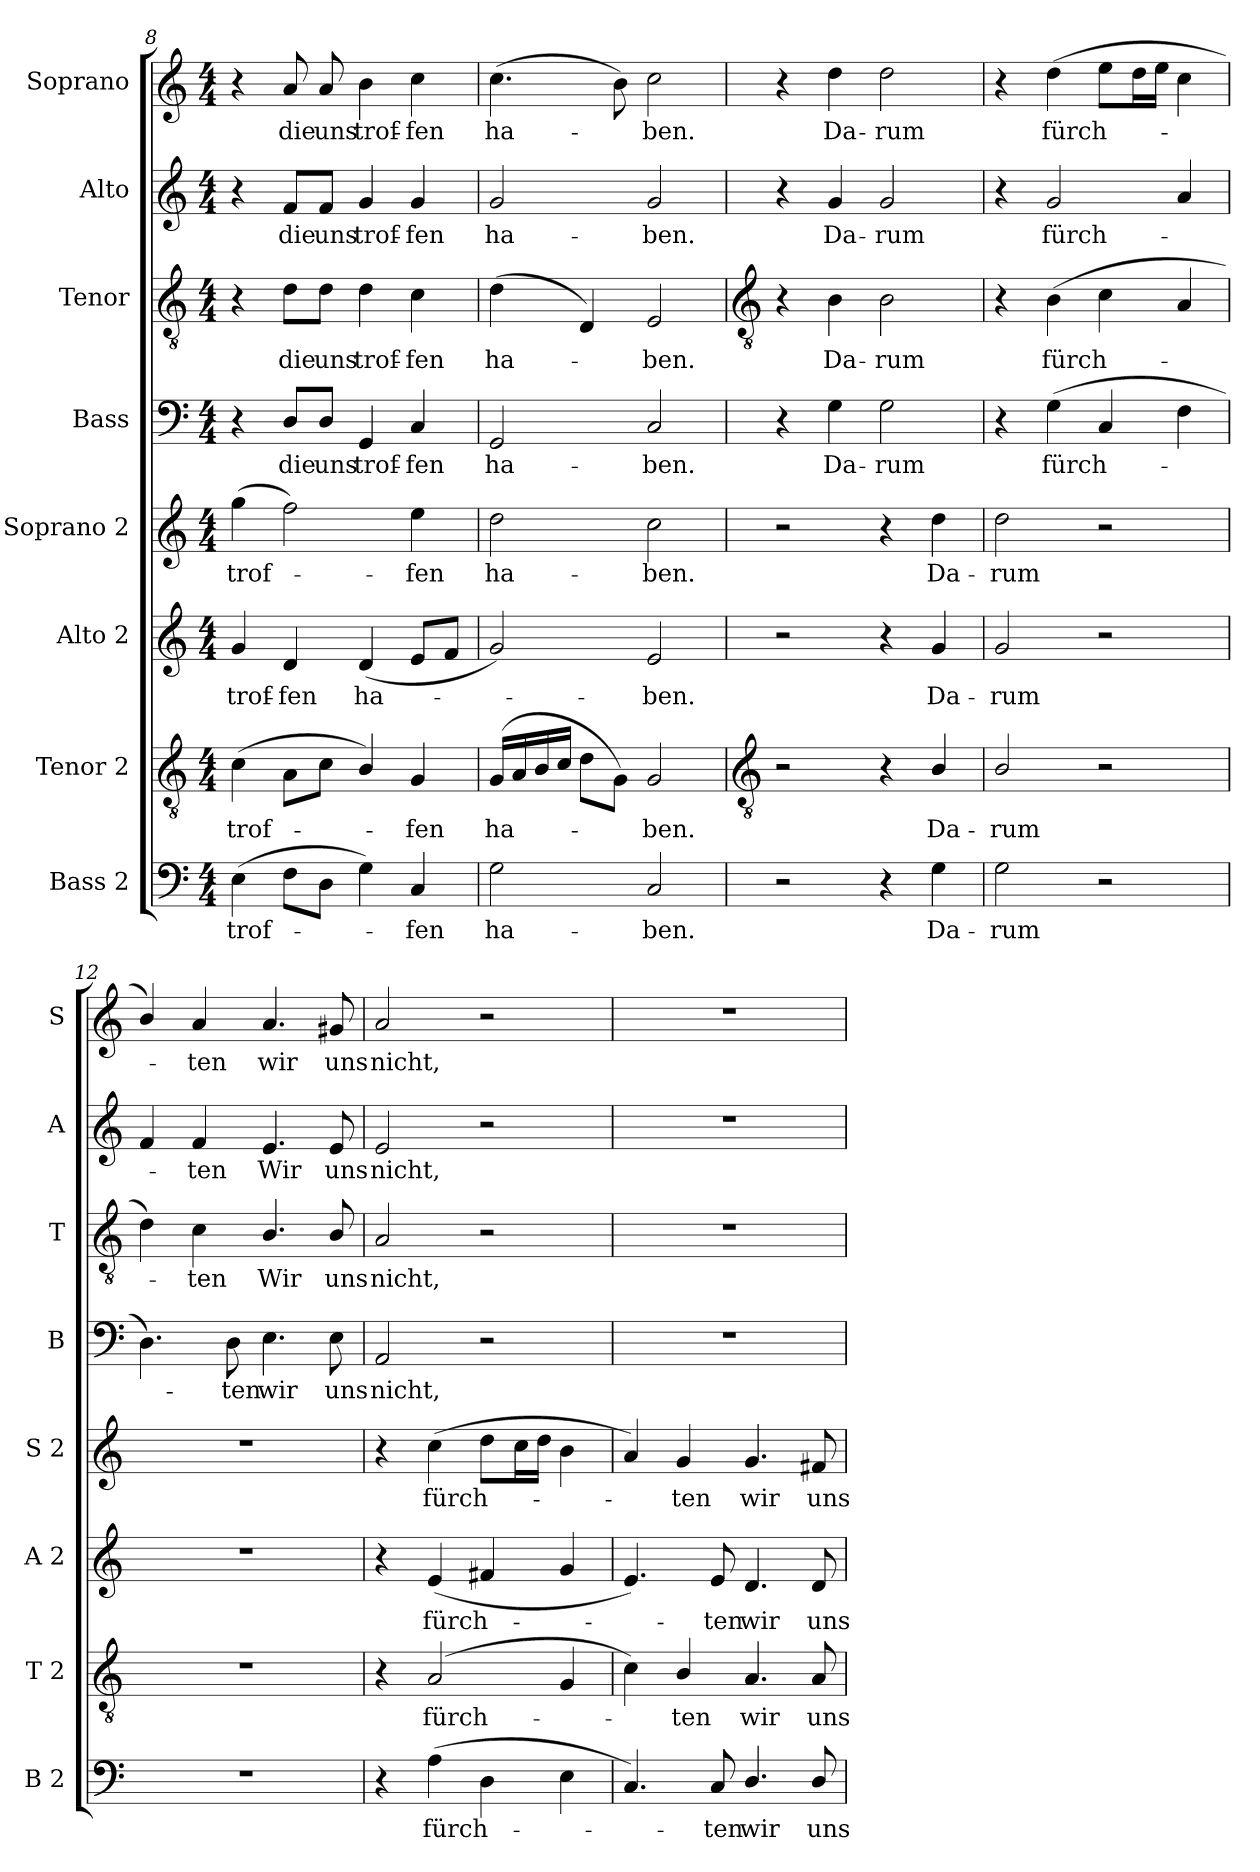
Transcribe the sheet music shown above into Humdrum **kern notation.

**kern	**text	**kern	**text	**kern	**text	**kern	**text	**kern	**text	**kern	**text	**kern	**text	**kern	**text
*part8	*part8	*part7	*part7	*part6	*part6	*part5	*part5	*part4	*part4	*part3	*part3	*part2	*part2	*part1	*part1
*staff8	*staff8	*staff7	*staff7	*staff6	*staff6	*staff5	*staff5	*staff4	*staff4	*staff3	*staff3	*staff2	*staff2	*staff1	*staff1
*I"Bass 2	*	*I"Tenor 2	*	*I"Alto 2	*	*I"Soprano 2	*	*I"Bass	*	*I"Tenor	*	*I"Alto	*	*I"Soprano	*
*I'B 2	*	*I'T 2	*	*I'A 2	*	*I'S 2	*	*I'B	*	*I'T	*	*I'A	*	*I'S	*
*clefF4	*	*clefGv2	*	*clefG2	*	*clefG2	*	*clefF4	*	*clefGv2	*	*clefG2	*	*clefG2	*
*k[]	*	*k[]	*	*k[]	*	*k[]	*	*k[]	*	*k[]	*	*k[]	*	*k[]	*
*C:	*	*C:	*	*C:	*	*C:	*	*C:	*	*C:	*	*C:	*	*C:	*
*M4/4	*	*M4/4	*	*M4/4	*	*M4/4	*	*M4/4	*	*M4/4	*	*M4/4	*	*M4/4	*
=8	=8	=8	=8	=8	=8	=8	=8	=8	=8	=8	=8	=8	=8	=8	=8
!	!LO:LY:b	!	!LO:LY:b	!	!LO:LY:b	!	!LO:LY:b	!	!	!	!	!	!	!	!
(>4E	trof-	(>4c	trof-	4g	trof-	(>4gg	trof-	4r	.	4r	.	4r	.	4r	.
!	!	!	!	!	!LO:LY:b	!	!	!	!LO:LY:b	!	!LO:LY:b	!	!LO:LY:b	!	!LO:LY:b
8FL	.	8AL	.	4d	-fen	2ff)	.	8D/L	die	8d\L	die	8f/L	die	8a	die
!	!	!	!	!	!	!	!	!	!LO:LY:b	!	!LO:LY:b	!	!LO:LY:b	!	!LO:LY:b
8DJ	.	8cJ	.	.	.	.	.	8D/J	uns	8d\J	uns	8f/J	uns	8a	uns
!	!	!	!	!	!LO:LY:b	!	!	!	!LO:LY:b	!	!LO:LY:b	!	!LO:LY:b	!	!LO:LY:b
4G)	.	4B/)	.	(<4d	ha-	.	.	4GG	trof-	4d	trof-	4g	trof-	4b	trof-
!	!LO:LY:b	!	!LO:LY:b	!	!	!	!LO:LY:b	!	!LO:LY:b	!	!LO:LY:b	!	!LO:LY:b	!	!LO:LY:b
4C	fen	4G	fen	8eL	.	4ee	fen	4C	-fen	4c	-fen	4g	-fen	4cc	-fen
.	.	.	.	8fJ	.	.	.	.	.	.	.	.	.	.	.
=9	=9	=9	=9	=9	=9	=9	=9	=9	=9	=9	=9	=9	=9	=9	=9
!	!LO:LY:b	!	!LO:LY:b	!	!	!	!LO:LY:b	!	!LO:LY:b	!	!LO:LY:b	!	!LO:LY:b	!	!LO:LY:b
2G	ha-	(<16GLL	ha-	2g)	.	2dd	ha-	2GG	ha-	(<4d	ha-	2g	ha-	(>4.cc	ha-
.	.	16A	.	.	.	.	.	.	.	.	.	.	.	.	.
.	.	16B	.	.	.	.	.	.	.	.	.	.	.	.	.
.	.	16cJJ	.	.	.	.	.	.	.	.	.	.	.	.	.
.	.	8dL	.	.	.	.	.	.	.	4D)	.	.	.	.	.
.	.	8GJ)	.	.	.	.	.	.	.	.	.	.	.	8b)	.
!	!LO:LY:b	!	!LO:LY:b	!	!LO:LY:b	!	!LO:LY:b	!	!LO:LY:b	!	!LO:LY:b	!	!LO:LY:b	!	!LO:LY:b
2C	-ben.	2G	ben.	2e	ben.	2cc	-ben.	2C	-ben.	2E	ben.	2g	-ben.	2cc	ben.
!!LO:LB:g=z
=10	=10	=10	=10	=10	=10	=10	=10	=10	=10	=10	=10	=10	=10	=10	=10
*	*	*clefGv2	*	*	*	*	*	*	*	*clefGv2	*	*	*	*	*
2r	.	2r	.	2r	.	2r	.	4r	.	4r	.	4r	.	4r	.
!	!	!	!	!	!	!	!	!	!LO:LY:b	!	!LO:LY:b	!	!LO:LY:b	!	!LO:LY:b
.	.	.	.	.	.	.	.	4G	Da-	4B	Da-	4g	Da-	4dd	Da-
!	!	!	!	!	!	!	!	!	!LO:LY:b	!	!LO:LY:b	!	!LO:LY:b	!	!LO:LY:b
4r	.	4r	.	4r	.	4r	.	2G	-rum	2B	-rum	2g	-rum	2dd	-rum
!	!LO:LY:b	!	!LO:LY:b	!	!LO:LY:b	!	!LO:LY:b	!	!	!	!	!	!	!	!
4G	Da-	4B/	Da-	4g	Da-	4dd	Da-	.	.	.	.	.	.	.	.
=11	=11	=11	=11	=11	=11	=11	=11	=11	=11	=11	=11	=11	=11	=11	=11
!	!LO:LY:b	!	!LO:LY:b	!	!LO:LY:b	!	!LO:LY:b	!	!	!	!	!	!	!	!
2G	-rum	2B/	-rum	2g	-rum	2dd	-rum	4r	.	4r	.	4r	.	4r	.
!	!	!	!	!	!	!	!	!	!LO:LY:b	!	!LO:LY:b	!	!LO:LY:b	!	!LO:LY:b
.	.	.	.	.	.	.	.	(>4G	fürch-	(>4B	fürch-	2g	fürch-	(>4dd	fürch-
2r	.	2r	.	2r	.	2r	.	4C	.	4c	.	.	.	8eeL	.
.	.	.	.	.	.	.	.	.	.	.	.	.	.	16ddL	.
.	.	.	.	.	.	.	.	.	.	.	.	.	.	16eeJJ	.
.	.	.	.	.	.	.	.	4F	.	4A	.	4a	.	4cc	.
=12	=12	=12	=12	=12	=12	=12	=12	=12	=12	=12	=12	=12	=12	=12	=12
1r	.	1r	.	1r	.	1r	.	4.D)	.	4d)	.	4f	.	4b/)	.
!	!	!	!	!	!	!	!	!	!	!	!LO:LY:b	!	!LO:LY:b	!	!LO:LY:b
.	.	.	.	.	.	.	.	.	.	4c	-ten	4f	ten	4a	ten
!	!	!	!	!	!	!	!	!	!LO:LY:b	!	!	!	!	!	!
.	.	.	.	.	.	.	.	8D	ten	.	.	.	.	.	.
!	!	!	!	!	!	!	!	!	!LO:LY:b	!	!LO:LY:b	!	!LO:LY:b	!	!LO:LY:b
.	.	.	.	.	.	.	.	4.E	wir	4.B/	Wir	4.e	Wir	4.a	wir
!	!	!	!	!	!	!	!	!	!LO:LY:b	!	!LO:LY:b	!	!LO:LY:b	!	!LO:LY:b
.	.	.	.	.	.	.	.	8E	uns	8B/	uns	8e	uns	8g#X	uns
=13	=13	=13	=13	=13	=13	=13	=13	=13	=13	=13	=13	=13	=13	=13	=13
!	!	!	!	!	!	!	!	!	!LO:LY:b	!	!LO:LY:b	!	!LO:LY:b	!	!LO:LY:b
4r	.	4r	.	4r	.	4r	.	2AA	nicht,	2A	nicht,	2e	nicht,	2a	nicht,
!	!LO:LY:b	!	!LO:LY:b	!	!LO:LY:b	!	!LO:LY:b	!	!	!	!	!	!	!	!
(>4A	fürch-	(<2A	fürch-	(<4e	fürch-	(>4cc	fürch-	.	.	.	.	.	.	.	.
4D	.	.	.	4f#X	.	8ddL	.	2r	.	2r	.	2r	.	2r	.
.	.	.	.	.	.	16ccL	.	.	.	.	.	.	.	.	.
.	.	.	.	.	.	16ddJJ	.	.	.	.	.	.	.	.	.
4E	.	4G	.	4g	.	4b	.	.	.	.	.	.	.	.	.
=14	=14	=14	=14	=14	=14	=14	=14	=14	=14	=14	=14	=14	=14	=14	=14
4.C)	.	4c)	.	4.e)	.	4a)	.	1r	.	1r	.	1r	.	1r	.
!	!	!	!LO:LY:b	!	!	!	!LO:LY:b	!	!	!	!	!	!	!	!
.	.	4B/	ten	.	.	4g	ten	.	.	.	.	.	.	.	.
!	!LO:LY:b	!	!	!	!LO:LY:b	!	!	!	!	!	!	!	!	!	!
8C	ten	.	.	8e	ten	.	.	.	.	.	.	.	.	.	.
!	!LO:LY:b	!	!LO:LY:b	!	!LO:LY:b	!	!LO:LY:b	!	!	!	!	!	!	!	!
4.D/	wir	4.A	wir	4.d	wir	4.g	wir	.	.	.	.	.	.	.	.
!	!LO:LY:b	!	!LO:LY:b	!	!LO:LY:b	!	!LO:LY:b	!	!	!	!	!	!	!	!
8D/	uns	8A	uns	8d	uns	8f#X	uns	.	.	.	.	.	.	.	.
=	=	=	=	=	=	=	=	=	=	=	=	=	=	=	=
*-	*-	*-	*-	*-	*-	*-	*-	*-	*-	*-	*-	*-	*-	*-	*-
